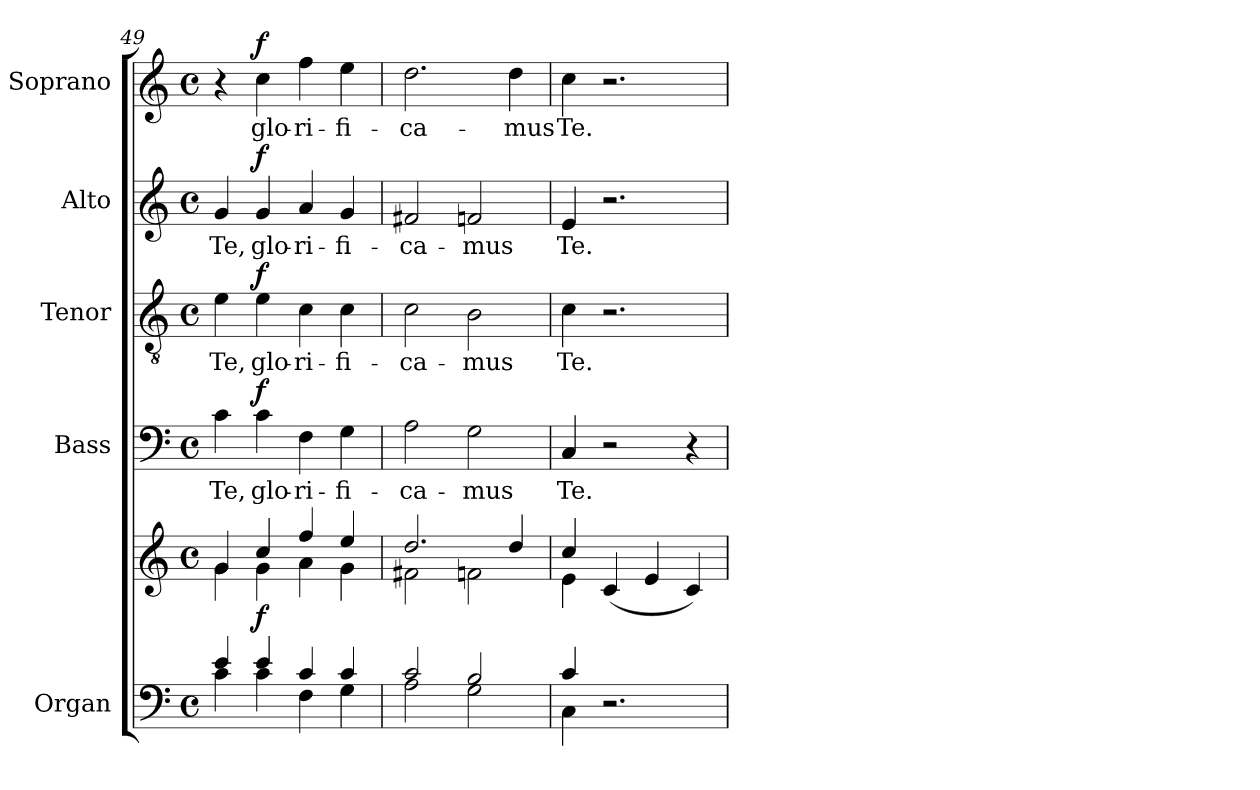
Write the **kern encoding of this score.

**kern	**kern	**dynam	**kern	**text	**dynam	**kern	**text	**dynam	**kern	**text	**dynam	**kern	**text	**dynam
*part5	*part5	*part5	*part4	*part4	*part4	*part3	*part3	*part3	*part2	*part2	*part2	*part1	*part1	*part1
*staff6	*staff5	*staff5/6	*staff4	*staff4	*staff4	*staff3	*staff3	*staff3	*staff2	*staff2	*staff2	*staff1	*staff1	*staff1
*I"Organ	*	*	*I"Bass	*	*	*I"Tenor	*	*	*I"Alto	*	*	*I"Soprano	*	*
*I'Org.	*	*	*I'B.	*	*	*I'T.	*	*	*I'A.	*	*	*I'S.	*	*
*clefF4	*clefG2	*	*clefF4	*	*	*clefGv2	*	*	*clefG2	*	*	*clefG2	*	*
*k[]	*k[]	*	*k[]	*	*	*k[]	*	*	*k[]	*	*	*k[]	*	*
*M4/4	*M4/4	*	*M4/4	*	*	*M4/4	*	*	*M4/4	*	*	*M4/4	*	*
*met(c)	*met(c)	*	*met(c)	*	*	*met(c)	*	*	*met(c)	*	*	*met(c)	*	*
=49	=49	=49	=49	=49	=49	=49	=49	=49	=49	=49	=49	=49	=49	=49
*^	*^	*	*	*	*	*	*	*	*	*	*	*	*	*
!	!	!	!	!	!	!LO:LY:b	!	!	!LO:LY:b	!	!	!LO:LY:b	!	!	!	!
4e/	4c\	4g/	4g\	.	4c\	Te,	.	4e\	Te,	.	4g/	Te,	.	4r	.	.
!	!	!	!	!LO:DY:b	!	!LO:LY:b	!LO:DY:a	!	!LO:LY:b	!LO:DY:a	!	!LO:LY:b	!LO:DY:a	!	!LO:LY:b	!LO:DY:a
4e/	4c\	4cc/	4g\	f	4c\	glo-	f	4e\	glo-	f	4g/	glo-	f	4cc\	glo-	f
!	!	!	!	!	!	!LO:LY:b	!	!	!LO:LY:b	!	!	!LO:LY:b	!	!	!LO:LY:b	!
4c/	4F\	4ff/	4a\	.	4F\	-ri-	.	4c\	-ri-	.	4a/	-ri-	.	4ff\	-ri-	.
!	!	!	!	!	!	!LO:LY:b	!	!	!LO:LY:b	!	!	!LO:LY:b	!	!	!LO:LY:b	!
4c/	4G\	4ee/	4g\	.	4G\	-fi-	.	4c\	-fi-	.	4g/	-fi-	.	4ee\	-fi-	.
!!LO:PB:g=z
=50	=50	=50	=50	=50	=50	=50	=50	=50	=50	=50	=50	=50	=50	=50	=50	=50
!	!	!	!	!	!	!LO:LY:b	!	!	!LO:LY:b	!	!	!LO:LY:b	!	!	!LO:LY:b	!
2c/	2A\	2.dd/	2f#X\	.	2A\	-ca-	.	2c\	-ca-	.	2f#X/	-ca-	.	2.dd\	-ca-	.
!	!	!	!	!	!	!LO:LY:b	!	!	!LO:LY:b	!	!	!LO:LY:b	!	!	!	!
2B/	2G\	.	2fn\	.	2G\	-mus	.	2B\	-mus	.	2fn/	-mus	.	.	.	.
!	!	!	!	!	!	!	!	!	!	!	!	!	!	!	!LO:LY:b	!
.	.	4dd/	.	.	.	.	.	.	.	.	.	.	.	4dd\	-mus	.
=51	=51	=51	=51	=51	=51	=51	=51	=51	=51	=51	=51	=51	=51	=51	=51	=51
!	!	!	!	!	!	!LO:LY:b	!	!	!LO:LY:b	!	!	!LO:LY:b	!	!	!LO:LY:b	!
4c/	4C\	4cc/	4e\	.	4C/	Te.	.	4c\	Te.	.	4e/	Te.	.	4cc\	Te.	.
2.r	2.ryy	(<4c/	2.ryy	.	2r	.	.	2.r	.	.	2.r	.	.	2.r	.	.
.	.	4e/	.	.	.	.	.	.	.	.	.	.	.	.	.	.
.	.	4c/)	.	.	4r	.	.	.	.	.	.	.	.	.	.	.
*v	*v	*	*	*	*	*	*	*	*	*	*	*	*	*	*	*
*	*v	*v	*	*	*	*	*	*	*	*	*	*	*	*	*
=	=	=	=	=	=	=	=	=	=	=	=	=	=	=
*-	*-	*-	*-	*-	*-	*-	*-	*-	*-	*-	*-	*-	*-	*-
